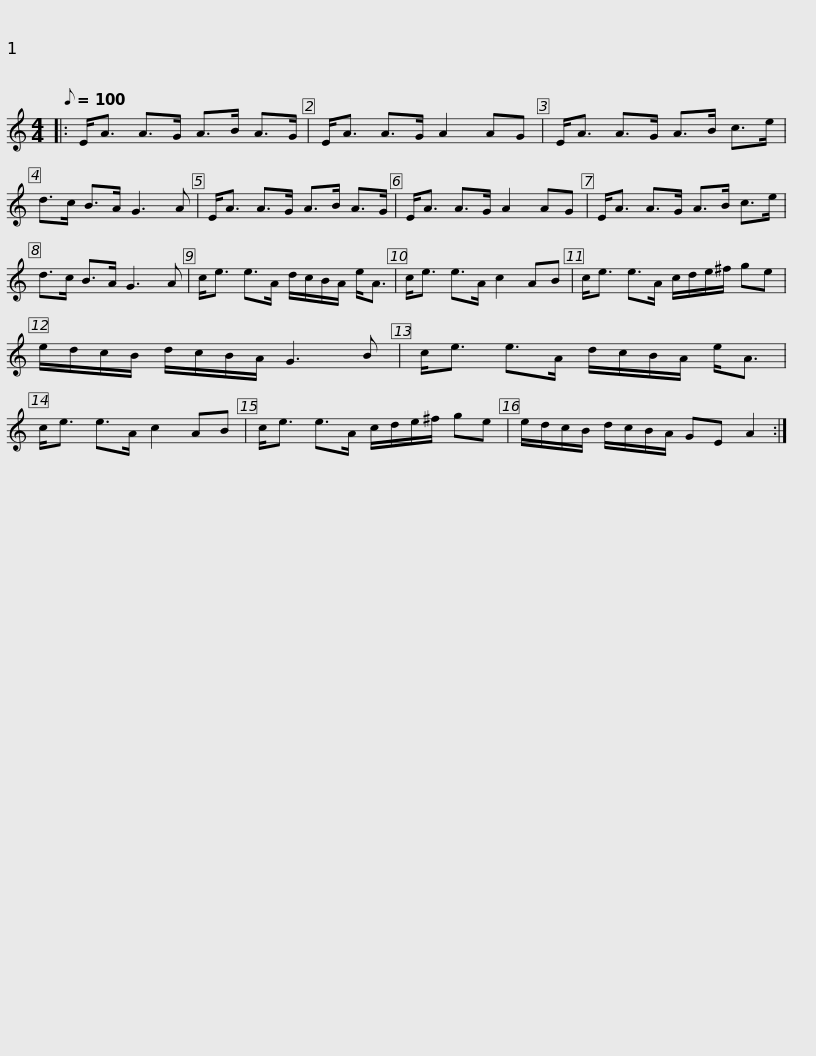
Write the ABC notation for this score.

X:1
L:1/8
Q:1/8=100
M:4/4
I:linebreak $
K:C
V:1 treble
V:1
|: E<A A>G A>B A>G | E<A A>G A2 AG | E<A A>G A>B c>e | d>c B>A G3 A | E<A A>G A>B A>G |$ %5
 E<A A>G A2 AG | E<A A>G A>B c>e | d>c B>A G3 A | c<e e>A d/c/B/A/ e<A | c<e e>A c2 AB |$ %10
 c<e e>A c/d/e/^f/ ge | e/d/c/B/ d/c/B/A/ G3 B | c<e e>A d/c/B/A/ e<A | c<e e>A c2 AB |$ c<e e>A c/d/e/^f/ ge | %15
 e/d/c/B/ d/c/B/A/ GE A2 :| %16
